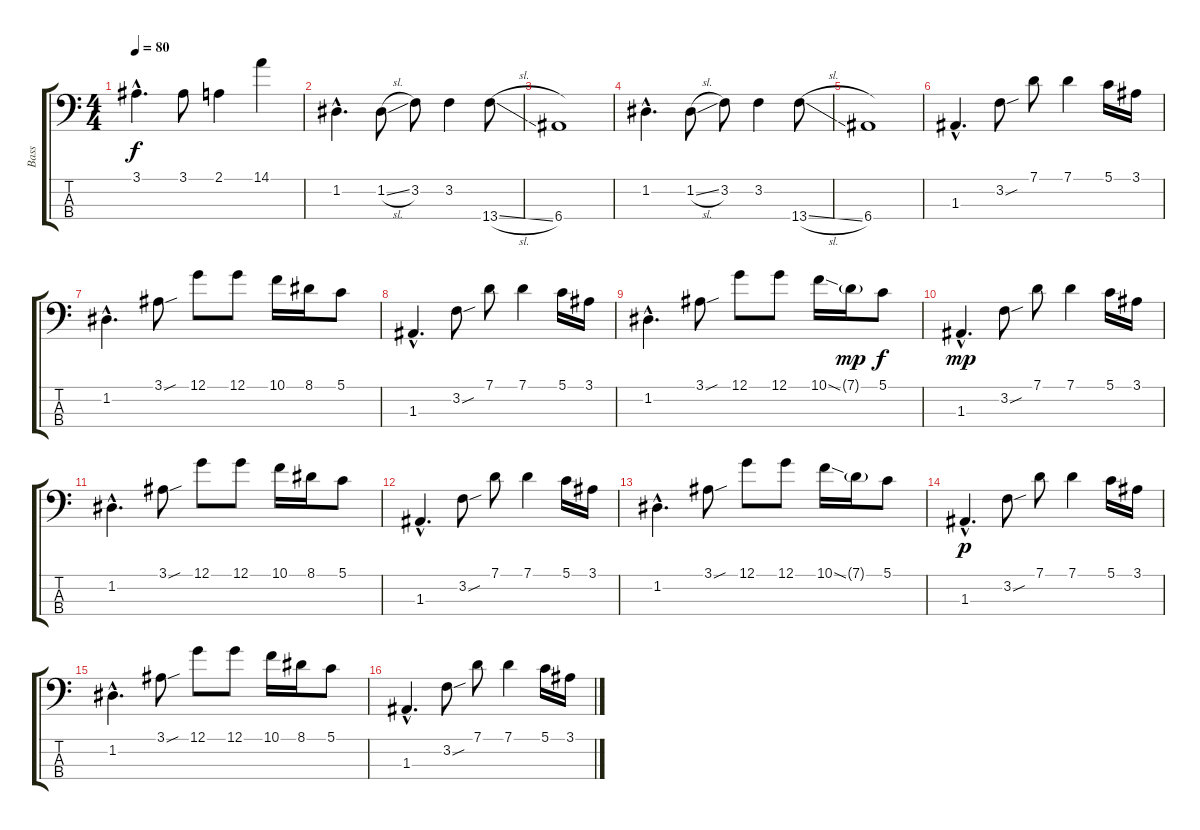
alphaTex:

\track ("Bass" "Bass") {instrument electricbasspick}
\staff {score tabs}
\tuning (G2 D2 A1 E1) {hide}
\ts (4 4)
\tempo 80
\clef f4
\ks c
3.1{hac}.4{d dy f} 3.1.8 2.1.4 14.1.4 |
1.2{hac}.4{d} 1.2{sl}.8 3.2.8 3.2.4 13.4{sl}.8 |
6.4.1 |
1.2{hac}.4{d} 1.2{sl}.8 3.2.8 3.2.4 13.4{sl}.8 |
6.4.1 |
1.3{hac}.4{d} 3.2{sou}.8 7.1.8 7.1.4 5.1.16 3.1.16 |
1.2{hac}.4{d} 3.1{sou}.8 12.1.8 12.1.8 10.1.16 8.1.16 5.1.8 |
1.3{hac}.4{d} 3.2{sou}.8 7.1.8 7.1.4 5.1.16 3.1.16 |
1.2{hac}.4{d} 3.1{sou}.8 12.1.8 12.1.8 10.1{sod}.16 7.1{g}.16{dy mp} 5.1.8{dy f} |
1.3{hac}.4{d dy mp} 3.2{sou}.8 7.1.8 7.1.4 5.1.16 3.1.16 |
1.2{hac}.4{d} 3.1{sou}.8 12.1.8 12.1.8 10.1.16 8.1.16 5.1.8 |
1.3{hac}.4{d} 3.2{sou}.8 7.1.8 7.1.4 5.1.16 3.1.16 |
1.2{hac}.4{d} 3.1{sou}.8 12.1.8 12.1.8 10.1{sod}.16 7.1{g}.16 5.1.8 |
1.3{hac}.4{d dy p} 3.2{sou}.8 7.1.8 7.1.4 5.1.16 3.1.16 |
1.2{hac}.4{d} 3.1{sou}.8 12.1.8 12.1.8 10.1.16 8.1.16 5.1.8 |
1.3{hac}.4{d} 3.2{sou}.8 7.1.8 7.1.4 5.1.16 3.1.16
